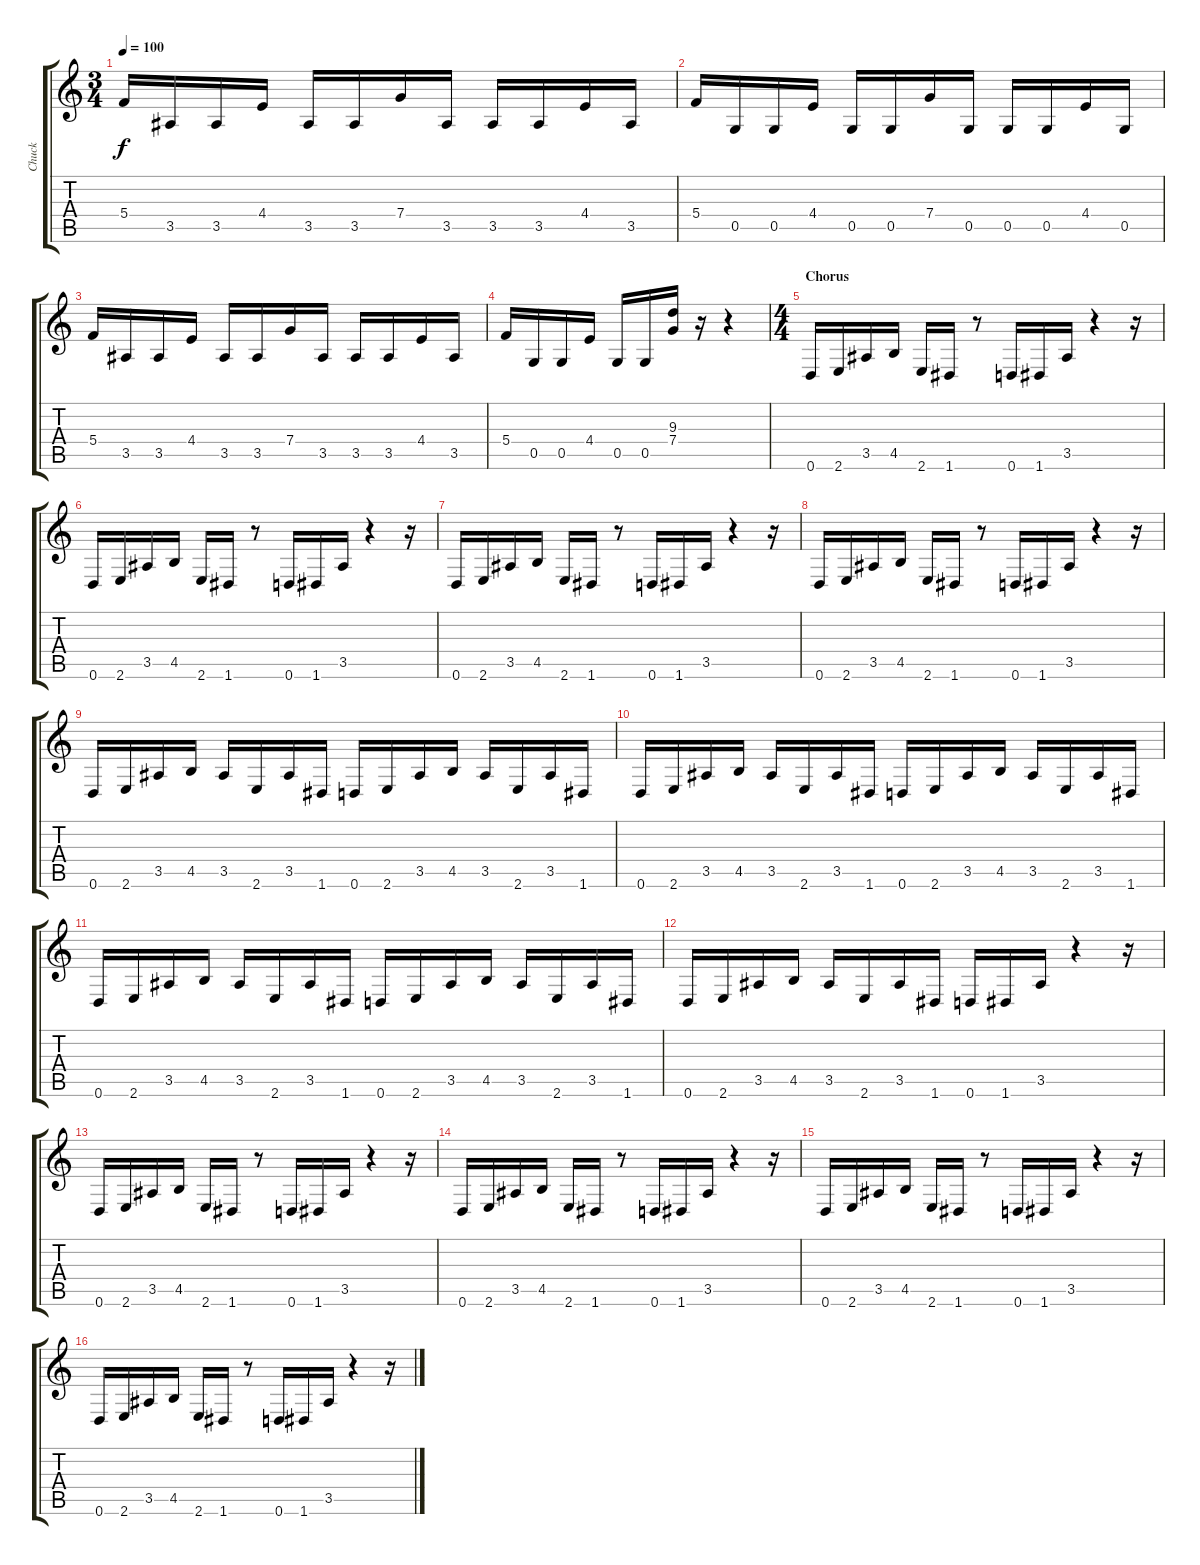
\track ("Chuck" "Chuck") {instrument distortionguitar}
\staff {score tabs}
\tuning (D4 A3 F3 C3 G2 D2) {hide}
\ts (3 4)
\tempo 100
\clef g2
\ks c
5.4.16{dy f} 3.5.16 3.5.16 4.4.16 3.5.16 3.5.16 7.4.16 3.5.16 3.5.16 3.5.16 4.4.16 3.5.16 |
5.4.16 0.5.16 0.5.16 4.4.16 0.5.16 0.5.16 7.4.16 0.5.16 0.5.16 0.5.16 4.4.16 0.5.16 |
5.4.16 3.5.16 3.5.16 4.4.16 3.5.16 3.5.16 7.4.16 3.5.16 3.5.16 3.5.16 4.4.16 3.5.16 |
5.4.16 0.5.16 0.5.16 4.4.16 0.5.16 0.5.16 (9.3 7.4).16 r.16 r.4 |
\ts (4 4)
\section ("" "Chorus")
0.6.16 2.6.16 3.5.16 4.5.16 2.6.16 1.6.16 r.8 0.6.16 1.6.16 3.5.16 r.4 r.16 |
0.6.16 2.6.16 3.5.16 4.5.16 2.6.16 1.6.16 r.8 0.6.16 1.6.16 3.5.16 r.4 r.16 |
0.6.16 2.6.16 3.5.16 4.5.16 2.6.16 1.6.16 r.8 0.6.16 1.6.16 3.5.16 r.4 r.16 |
0.6.16 2.6.16 3.5.16 4.5.16 2.6.16 1.6.16 r.8 0.6.16 1.6.16 3.5.16 r.4 r.16 |
0.6.16 2.6.16 3.5.16 4.5.16 3.5.16 2.6.16 3.5.16 1.6.16 0.6.16 2.6.16 3.5.16 4.5.16 3.5.16 2.6.16 3.5.16 1.6.16 |
0.6.16 2.6.16 3.5.16 4.5.16 3.5.16 2.6.16 3.5.16 1.6.16 0.6.16 2.6.16 3.5.16 4.5.16 3.5.16 2.6.16 3.5.16 1.6.16 |
0.6.16 2.6.16 3.5.16 4.5.16 3.5.16 2.6.16 3.5.16 1.6.16 0.6.16 2.6.16 3.5.16 4.5.16 3.5.16 2.6.16 3.5.16 1.6.16 |
0.6.16 2.6.16 3.5.16 4.5.16 3.5.16 2.6.16 3.5.16 1.6.16 0.6.16 1.6.16 3.5.16 r.4 r.16 |
0.6.16 2.6.16 3.5.16 4.5.16 2.6.16 1.6.16 r.8 0.6.16 1.6.16 3.5.16 r.4 r.16 |
0.6.16 2.6.16 3.5.16 4.5.16 2.6.16 1.6.16 r.8 0.6.16 1.6.16 3.5.16 r.4 r.16 |
0.6.16 2.6.16 3.5.16 4.5.16 2.6.16 1.6.16 r.8 0.6.16 1.6.16 3.5.16 r.4 r.16 |
0.6.16 2.6.16 3.5.16 4.5.16 2.6.16 1.6.16 r.8 0.6.16 1.6.16 3.5.16 r.4 r.16
